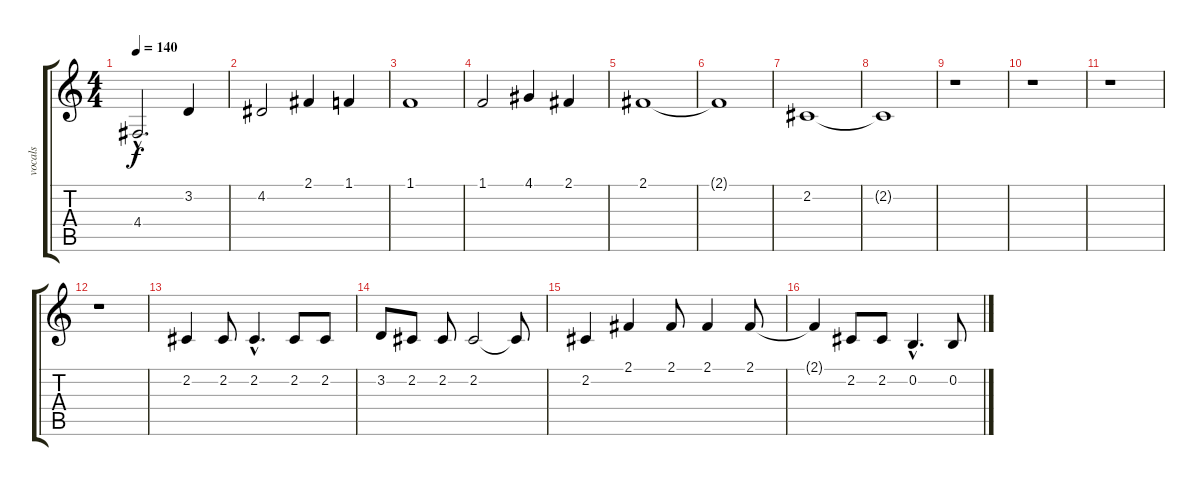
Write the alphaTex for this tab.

\track ("vocals" "vocals") {instrument oboe}
\staff {score tabs}
\tuning (E4 B3 G3 D3 A2 E2) {hide}
\ts (4 4)
\tempo 140
\clef g2
\ks c
4.4{hac}.2{d dy f} 3.2.4 |
4.2.2 2.1.4 1.1.4 |
1.1.1 |
1.1.2 4.1.4 2.1.4 |
2.1.1 |
2.1{t}.1 |
2.2.1 |
2.2{t}.1 |
r.1 |
r.1 |
r.1 |
r.1 |
2.2.4 2.2.8 2.2{hac}.4{d} 2.2.8 2.2.8 |
3.2.8 2.2.8 2.2.8 2.2.2 2.2{t}.8 |
2.2.4 2.1.4 2.1.8 2.1.4 2.1.8 |
2.1{t}.4 2.2.8 2.2.8 0.2{hac}.4{d} 0.2.8
